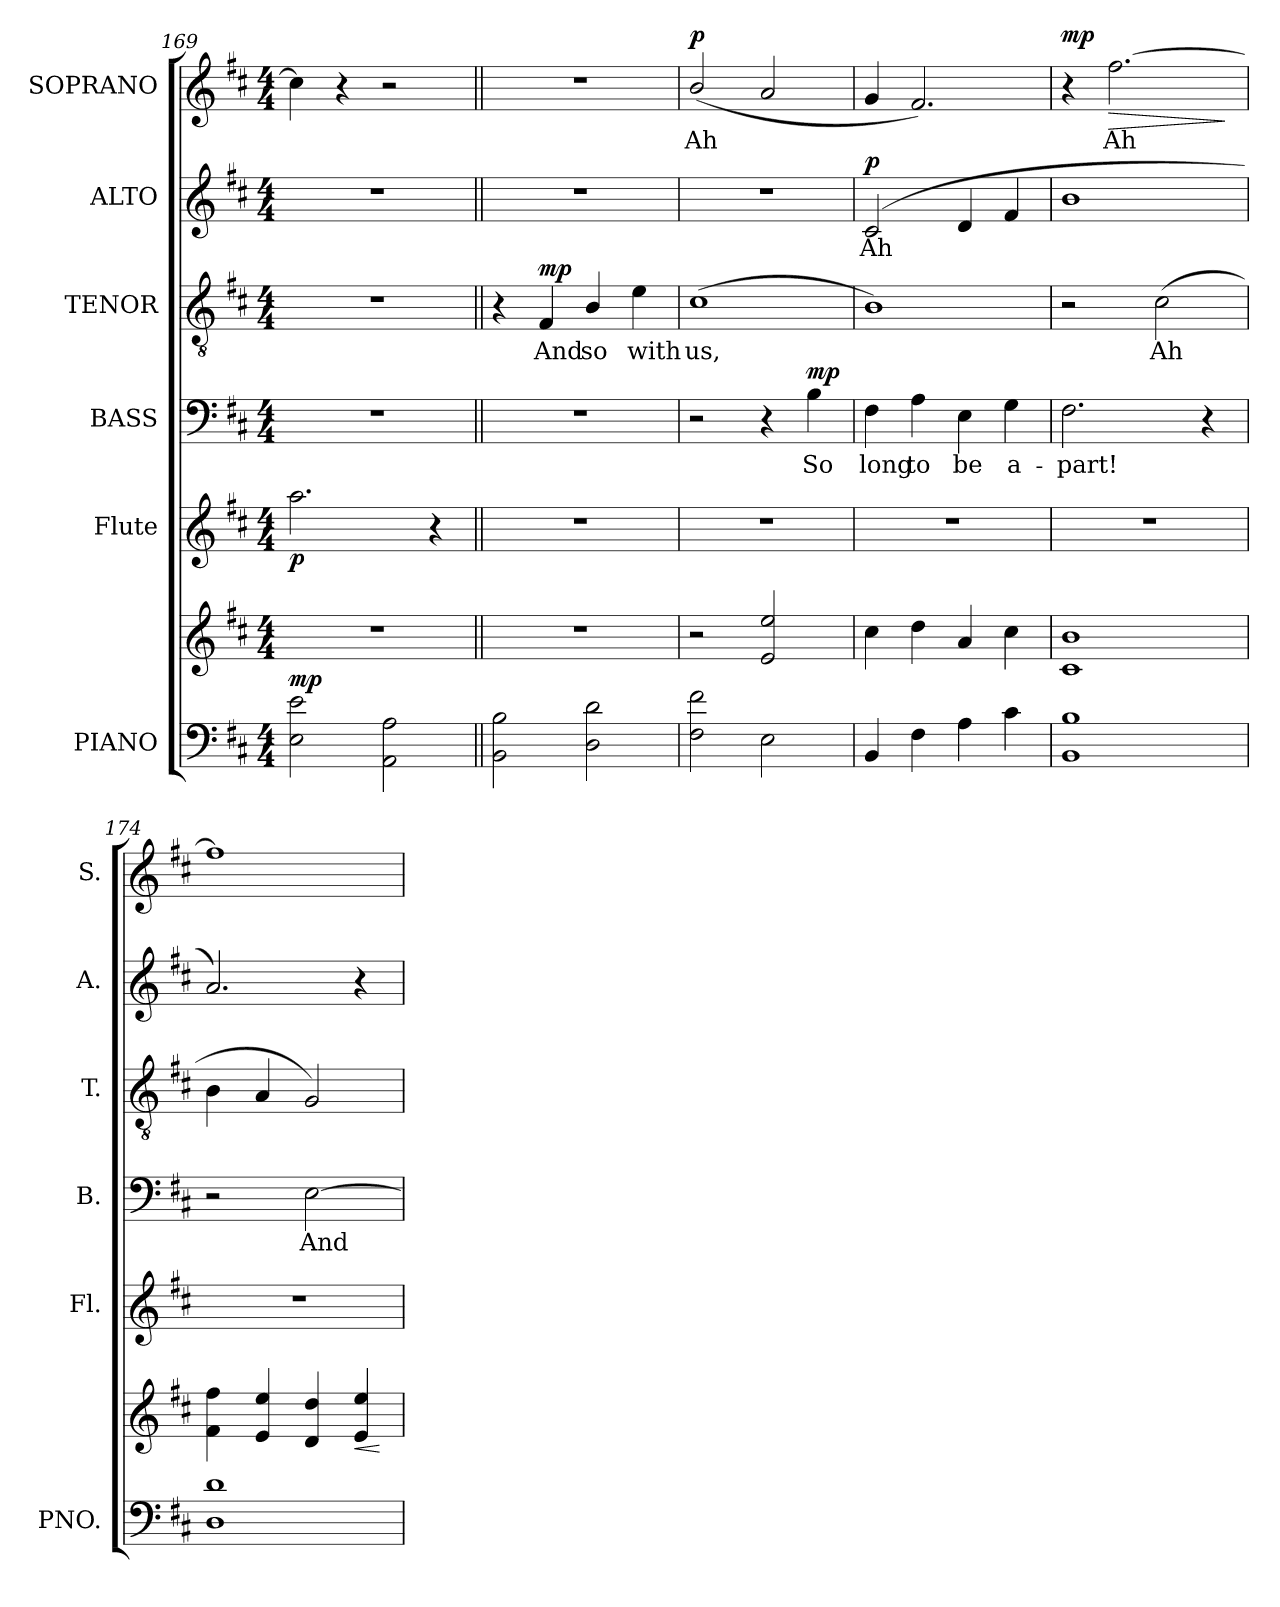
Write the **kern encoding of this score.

**kern	**kern	**dynam	**kern	**dynam	**kern	**text	**dynam	**kern	**text	**dynam	**kern	**text	**dynam	**kern	**text	**dynam
*part6	*part6	*part6	*part5	*part5	*part4	*part4	*part4	*part3	*part3	*part3	*part2	*part2	*part2	*part1	*part1	*part1
*staff7	*staff6	*staff6/7	*staff5	*staff5	*staff4	*staff4	*staff4	*staff3	*staff3	*staff3	*staff2	*staff2	*staff2	*staff1	*staff1	*staff1
*I"PIANO	*	*	*I"Flute	*	*I"BASS	*	*	*I"TENOR	*	*	*I"ALTO	*	*	*I"SOPRANO	*	*
*I'PNO.	*	*	*I'Fl.	*	*I'B.	*	*	*I'T.	*	*	*I'A.	*	*	*I'S.	*	*
*clefF4	*clefG2	*	*clefG2	*	*clefF4	*	*	*clefGv2	*	*	*clefG2	*	*	*clefG2	*	*
*	*	*	*	*	*	*	*	*ITrd7c12	*	*	*	*	*	*	*	*
*k[f#c#]	*k[f#c#]	*	*k[f#c#]	*	*k[f#c#]	*	*	*k[f#c#]	*	*	*k[f#c#]	*	*	*k[f#c#]	*	*
*b:	*b:	*	*b:	*	*b:	*	*	*b:	*	*	*b:	*	*	*b:	*	*
*M4/4	*M4/4	*	*M4/4	*	*M4/4	*	*	*M4/4	*	*	*M4/4	*	*	*M4/4	*	*
=169	=169	=169	=169	=169	=169	=169	=169	=169	=169	=169	=169	=169	=169	=169	=169	=169
2Ei\ 2ei	1r	mp	2.aai\	p	1r	.	.	1r	.	.	1r	.	.	4cc#i\]	.	.
.	.	.	.	.	.	.	.	.	.	.	.	.	.	4r	.	.
2AAi\ 2Ai	.	.	.	.	.	.	.	.	.	.	.	.	.	2r	.	.
.	.	.	4r	.	.	.	.	.	.	.	.	.	.	.	.	.
=170||	=170||	=170||	=170||	=170||	=170||	=170||	=170||	=170||	=170||	=170||	=170||	=170||	=170||	=170||	=170||	=170||
*	*MM80	*	*	*	*	*	*	*	*	*	*	*	*	*MM80	*	*
2BBi\ 2Bi	1r	.	1r	.	1r	.	.	4r	.	.	1r	.	.	1r	.	.
!	!	!	!	!	!	!	!	!	!LO:LY:b:color=#000000	!	!	!	!	!	!	!
.	.	.	.	.	.	.	.	4FF#i/	And	mp	.	.	.	.	.	.
!	!	!	!	!	!	!	!	!	!LO:LY:b:color=#000000	!	!	!	!	!	!	!
2Di\ 2di	.	.	.	.	.	.	.	4BBi/	so	.	.	.	.	.	.	.
!	!	!	!	!	!	!	!	!	!LO:LY:b:color=#000000	!	!	!	!	!	!	!
.	.	.	.	.	.	.	.	4Ei\	with	.	.	.	.	.	.	.
!!LO:LB:g=z
=171	=171	=171	=171	=171	=171	=171	=171	=171	=171	=171	=171	=171	=171	=171	=171	=171
!	!	!	!	!	!	!	!	!	!LO:LY:b:color=#000000	!	!	!	!	!	!	!
!	!	!	!	!	!	!	!	!	!	!	!	!	!	!	!LO:LY:b:color=#000000	!
2F#i\ 2f#i	2r	.	1r	.	2r	.	.	(1C#i	us,	.	1r	.	.	(2bi/	Ah	p
2Ei\	2ei/ 2eei	.	.	.	4r	.	.	.	.	.	.	.	.	2ai/	.	.
!	!	!	!	!	!	!LO:LY:b:color=#000000	!	!	!	!	!	!	!	!	!	!
.	.	.	.	.	4Bi\	So	mp	.	.	.	.	.	.	.	.	.
=172	=172	=172	=172	=172	=172	=172	=172	=172	=172	=172	=172	=172	=172	=172	=172	=172
!	!	!	!	!	!	!LO:LY:b:color=#000000	!	!	!	!	!	!	!	!	!	!
!	!	!	!	!	!	!	!	!	!	!	!	!LO:LY:b:color=#000000	!	!	!	!
4BBi/	4cc#i\	.	1r	.	4F#i\	long	.	1BBi)	.	.	(2c#i/	Ah	p	4gi/	.	.
!	!	!	!	!	!	!LO:LY:b:color=#000000	!	!	!	!	!	!	!	!	!	!
4F#i\	4ddi\	.	.	.	4Ai\	to	.	.	.	.	.	.	.	2.f#i/)	.	.
!	!	!	!	!	!	!LO:LY:b:color=#000000	!	!	!	!	!	!	!	!	!	!
4Ai\	4ai/	.	.	.	4Ei\	be	.	.	.	.	4di/	.	.	.	.	.
!	!	!	!	!	!	!LO:LY:b:color=#000000	!	!	!	!	!	!	!	!	!	!
4c#i\	4cc#i\	.	.	.	4Gi\	a-	.	.	.	.	4f#i/	.	.	.	.	.
=173	=173	=173	=173	=173	=173	=173	=173	=173	=173	=173	=173	=173	=173	=173	=173	=173
!	!	!	!	!	!	!LO:LY:b:color=#000000	!	!	!	!	!	!	!	!	!	!
1BBi 1Bi	1c#i 1bi	.	1r	.	2.F#i\	-part!	.	2r	.	.	1bi	.	.	4r	.	mp
!	!	!	!	!	!	!	!	!	!	!	!	!	!	!	!LO:LY:b:color=#000000	!LO:HP:b
.	.	.	.	.	.	.	.	.	.	.	.	.	.	[>2.ff#i\	Ah	>
!	!	!	!	!	!	!	!	!	!LO:LY:b:color=#000000	!	!	!	!	!	!	!
.	.	.	.	.	.	.	.	(2C#i\	Ah	.	.	.	.	.	.	.
.	.	.	.	.	4r	.	.	.	.	.	.	.	.	.	.	.
.	.	.	.	.	.	.	.	.	.	.	.	.	.	.	.	]
=174	=174	=174	=174	=174	=174	=174	=174	=174	=174	=174	=174	=174	=174	=174	=174	=174
1Di 1di	4f#i\ 4ff#i	.	1r	.	2r	.	.	4BBi\	.	.	2.ai/)	.	.	1ff#i]	.	.
.	4ei/ 4eei	.	.	.	.	.	.	4AAi/	.	.	.	.	.	.	.	.
!	!	!	!	!	!	!LO:LY:b:color=#000000	!	!	!	!	!	!	!	!	!	!
.	4di/ 4ddi	.	.	.	[>2Ei\	And	.	2GGi/)	.	.	.	.	.	.	.	.
!	!	!LO:HP:b	!	!	!	!	!	!	!	!	!	!	!	!	!	!
.	4ei/ 4eei	<	.	.	.	.	.	.	.	.	4r	.	.	.	.	.
.	.	[	.	.	.	.	.	.	.	.	.	.	.	.	.	.
=	=	=	=	=	=	=	=	=	=	=	=	=	=	=	=	=
*-	*-	*-	*-	*-	*-	*-	*-	*-	*-	*-	*-	*-	*-	*-	*-	*-
